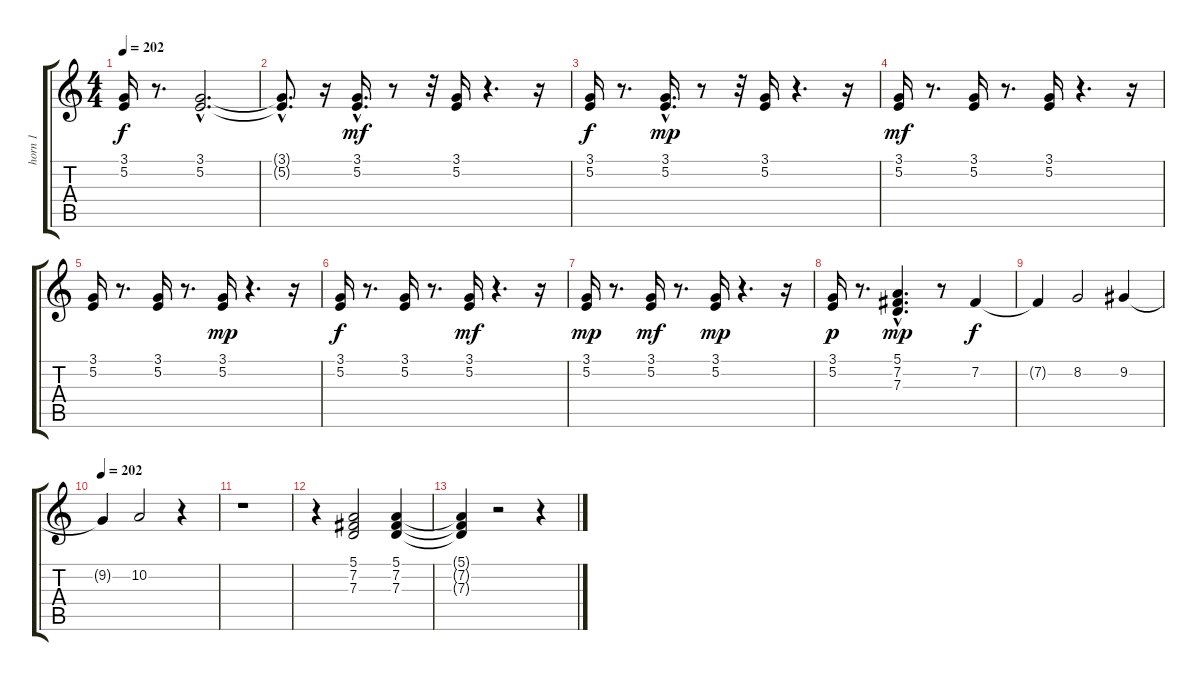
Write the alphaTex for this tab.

\track ("horn 1" "horn 1") {instrument frenchhorn}
\staff {score tabs}
\tuning (E4 B3 G3 D3 A2 E2) {hide}
\ts (4 4)
\tempo 202
\clef g2
\ks c
(3.1 5.2).16{dy f} r.8{d} (3.1{hac} 5.2{hac}).2{d} |
(3.1{hac t} 5.2{t}).8{d} r.16 (3.1{hac} 5.2).16{d dy mf} r.8 r.32 (3.1 5.2).16 r.4{d} r.16 |
(3.1 5.2).16{dy f} r.8{d} (3.1{hac} 5.2{hac}).16{d dy mp} r.8 r.32 (3.1 5.2).16 r.4{d} r.16 |
(3.1 5.2).16{dy mf} r.8{d} (3.1 5.2).16 r.8{d} (3.1 5.2).16 r.4{d} r.16 |
(3.1 5.2).16 r.8{d} (3.1 5.2).16 r.8{d} (3.1 5.2).16{dy mp} r.4{d} r.16 |
(3.1 5.2).16{dy f} r.8{d} (3.1 5.2).16 r.8{d} (3.1 5.2).16{dy mf} r.4{d} r.16 |
(3.1 5.2).16{dy mp} r.8{d} (3.1 5.2).16{dy mf} r.8{d} (3.1 5.2).16{dy mp} r.4{d} r.16 |
(3.1 5.2).16{dy p} r.8{d} (5.1{hac} 7.2{hac} 7.3{hac}).4{d dy mp} r.8 7.2.4{dy f} |
7.2{t}.4 8.2.2 9.2.4 |
\tempo 202
9.2{t}.4 10.2.2 r.4 |
r.1 |
r.4 (5.1 7.2 7.3).2 (5.1 7.2 7.3).4 |
(5.1{t} 7.2{t} 7.3{t}).4 r.2 r.4
